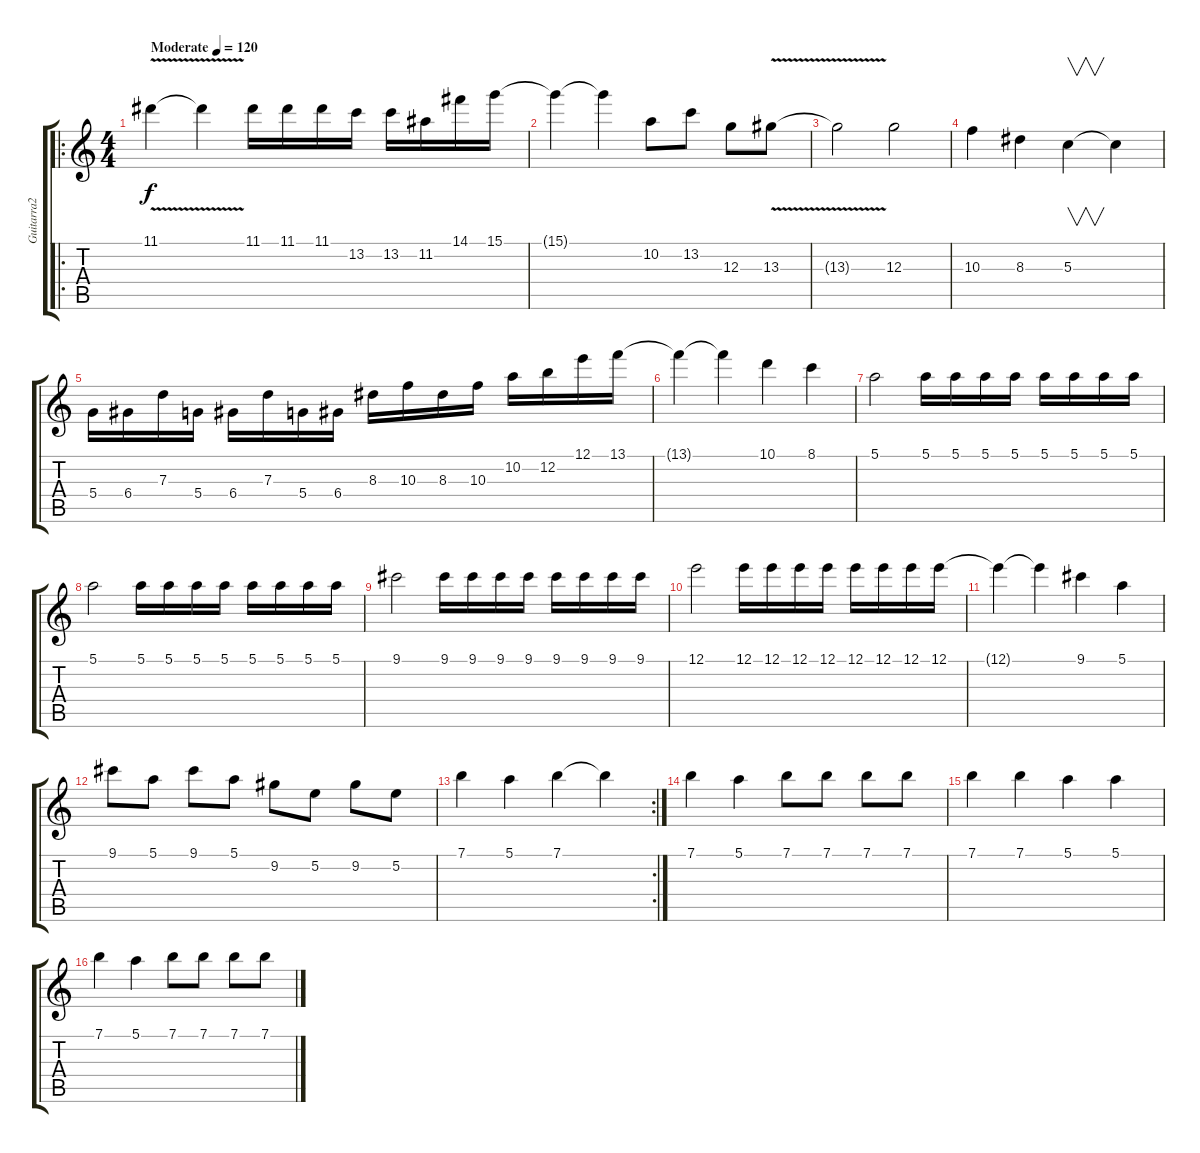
\track ("Guitarra2" "Guitarra2") {instrument acousticguitarnylon}
\staff {score tabs}
\tuning (E4 B3 G3 D3 A2 E2) {hide}
\ro
\ts (4 4)
\tempo (120 "Moderate")
\clef g2
\ks c
11.1{v}.4{dy f instrument acousticguitarnylon} 11.1{t}.4 11.1.16 11.1.16 11.1.16 13.2.16 13.2.16 11.2.16 14.1.16 15.1.16 |
15.1{t}.4 15.1{t}.4 10.2.8 13.2.8 12.3.8 13.3{v}.8 |
13.3{t}.2 12.3.2 |
10.3.4 8.3.4 5.3.4{v} 5.3{t}.4 |
5.4.16 6.4.16 7.3.16 5.4.16 6.4.16 7.3.16 5.4.16 6.4.16 8.3.16 10.3.16 8.3.16 10.3.16 10.2.16 12.2.16 12.1.16 13.1.16 |
13.1{t}.4 13.1{t}.4 10.1.4 8.1.4 |
5.1.2 5.1.16 5.1.16 5.1.16 5.1.16 5.1.16 5.1.16 5.1.16 5.1.16 |
5.1.2 5.1.16 5.1.16 5.1.16 5.1.16 5.1.16 5.1.16 5.1.16 5.1.16 |
9.1.2 9.1.16 9.1.16 9.1.16 9.1.16 9.1.16 9.1.16 9.1.16 9.1.16 |
12.1.2 12.1.16 12.1.16 12.1.16 12.1.16 12.1.16 12.1.16 12.1.16 12.1.16 |
12.1{t}.4 12.1{t}.4 9.1.4 5.1.4 |
9.1.8 5.1.8 9.1.8 5.1.8 9.2.8 5.2.8 9.2.8 5.2.8 |
\rc 2
7.1.4 5.1.4 7.1.4 7.1{t}.4 |
7.1.4 5.1.4 7.1.8 7.1.8 7.1.8 7.1.8 |
7.1.4 7.1.4 5.1.4 5.1.4 |
7.1.4 5.1.4 7.1.8 7.1.8 7.1.8 7.1.8
